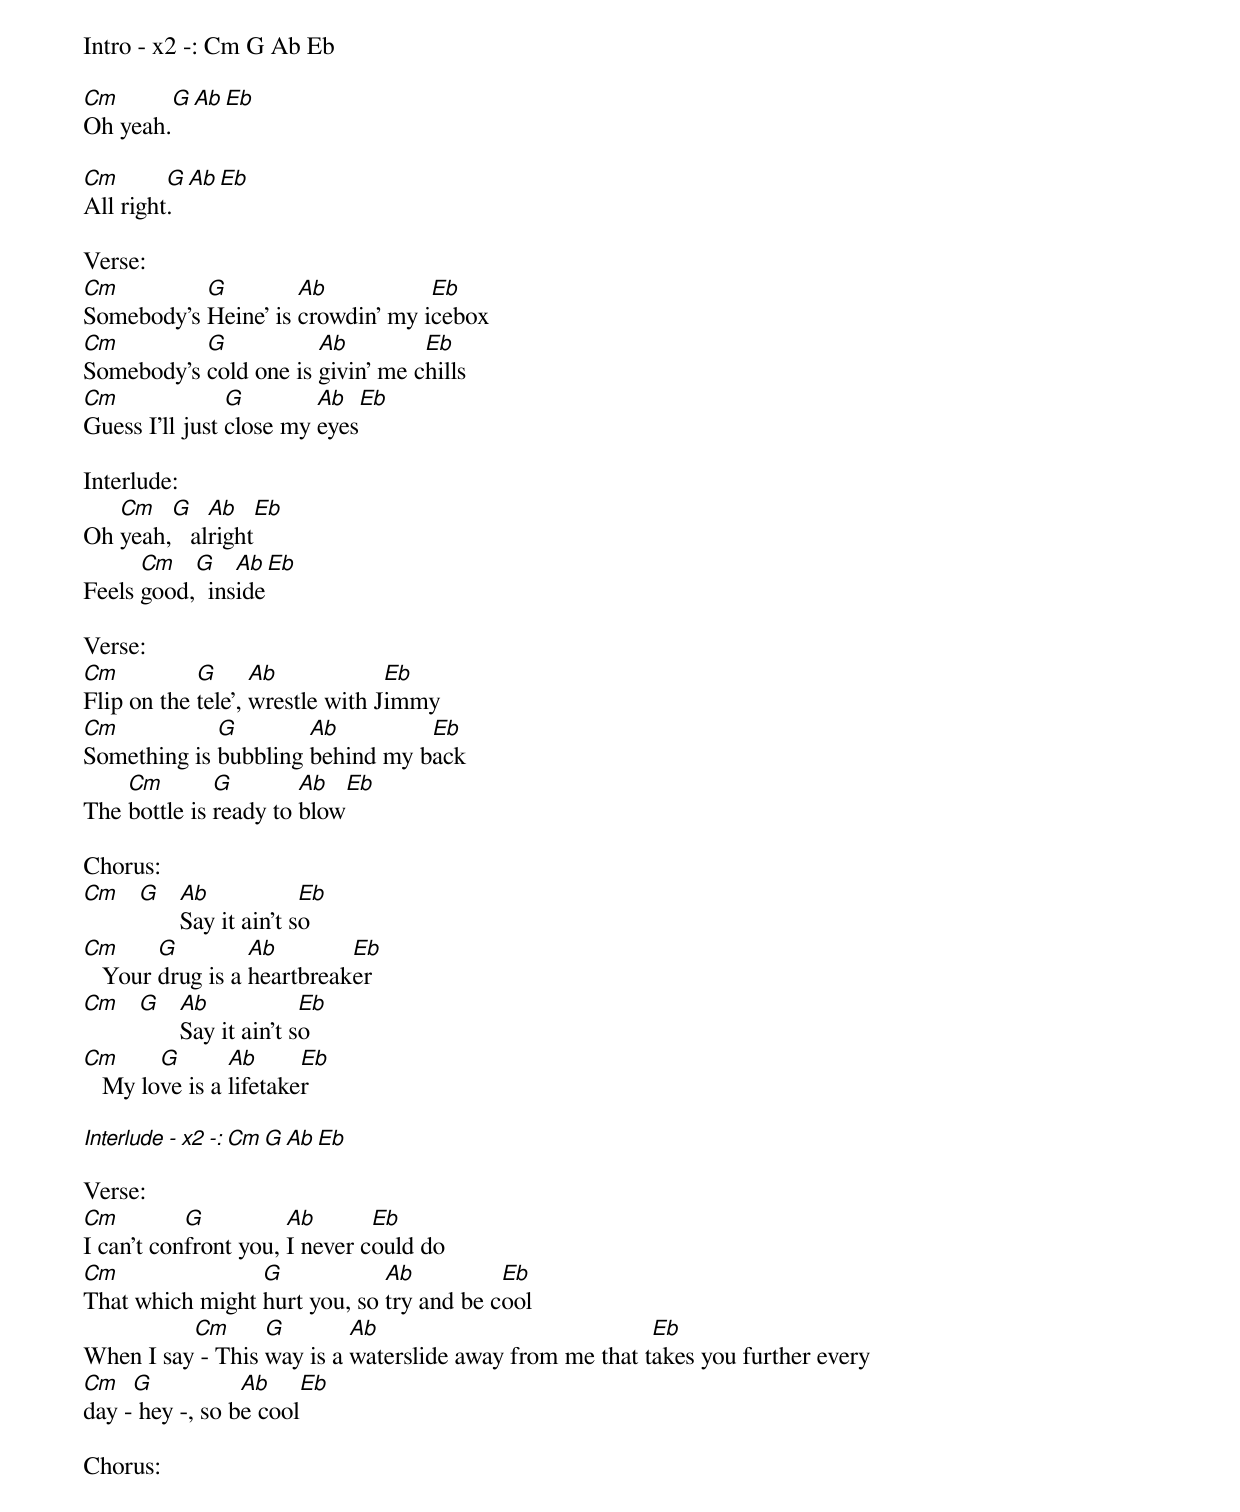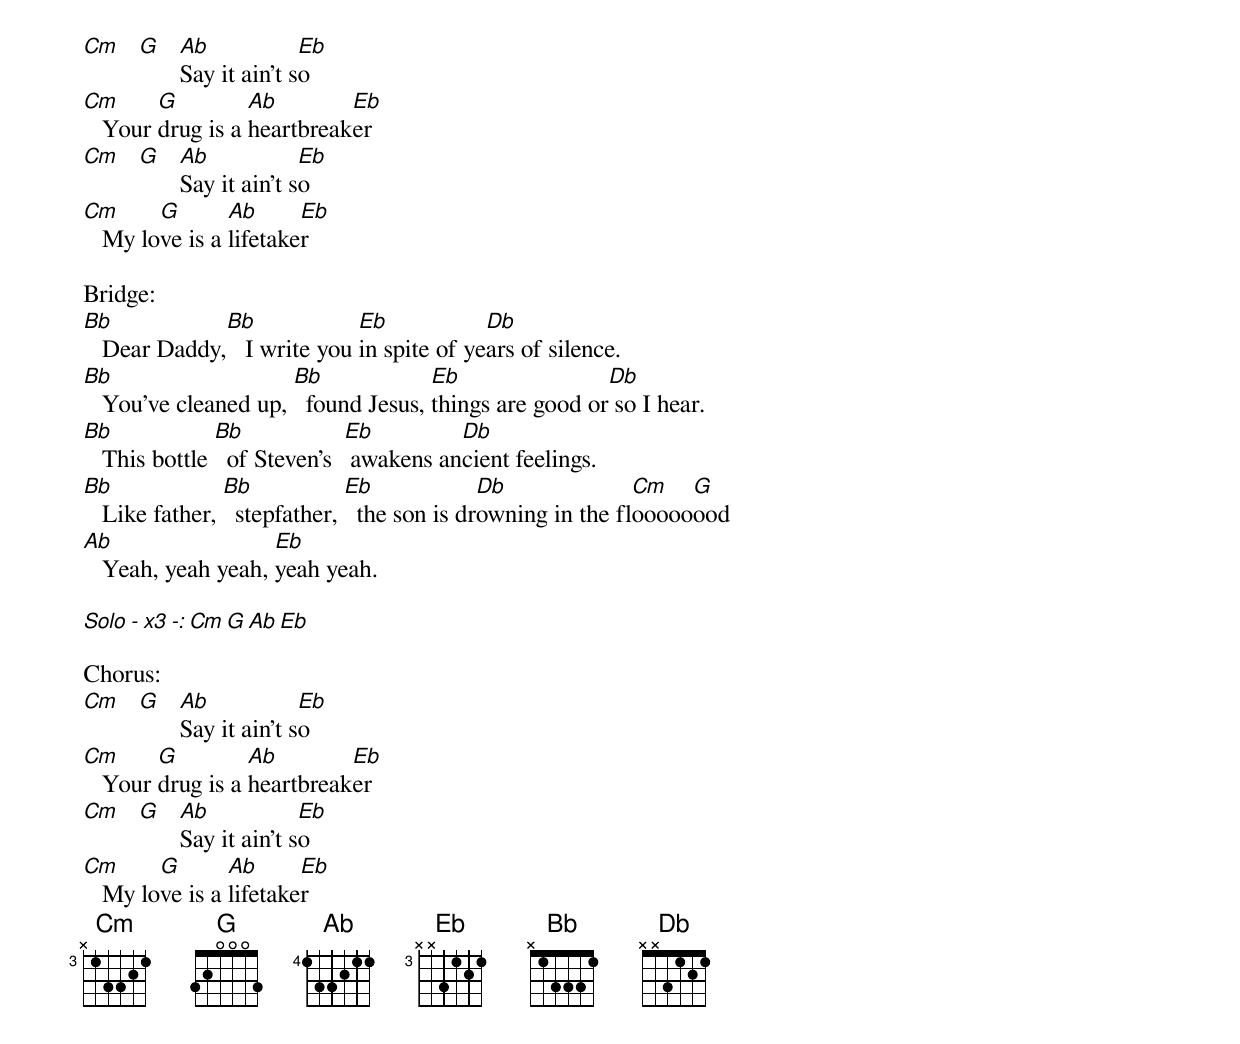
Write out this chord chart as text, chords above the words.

Intro - x2 -: Cm G Ab Eb

Cm       G Ab Eb
Oh yeah.

Cm       G Ab Eb
All right.

Verse:
Cm         G         Ab           Eb
Somebody's Heine' is crowdin' my icebox
Cm         G           Ab         Eb
Somebody's cold one is givin' me chills
Cm              G        Ab    Eb
Guess I'll just close my eyes

Interlude:
   Cm   G    Ab     Eb
Oh yeah,   alright
      Cm   G    Ab   Eb
Feels good,  inside

Verse:
Cm          G      Ab            Eb
Flip on the tele', wrestle with Jimmy
Cm           G        Ab         Eb
Something is bubbling behind my back
    Cm        G        Ab     Eb
The bottle is ready to blow

Chorus:
Cm G  Ab            Eb
      Say it ain't so
Cm      G         Ab        Eb
   Your drug is a heartbreaker
Cm G  Ab            Eb
      Say it ain't so
Cm      G       Ab      Eb
   My love is a lifetaker

Interlude - x2 -: Cm G Ab Eb

Verse:
Cm         G          Ab       Eb
I can't confront you, I never could do
Cm               G            Ab          Eb
That which might hurt you, so try and be cool
          Cm      G        Ab                            Eb
When I say - This way is a waterslide away from me that takes you further every
Cm   G           Ab     Eb
day - hey -, so be cool

Chorus:
Cm G  Ab            Eb
      Say it ain't so
Cm      G         Ab        Eb
   Your drug is a heartbreaker
Cm G  Ab            Eb
      Say it ain't so
Cm      G       Ab      Eb
   My love is a lifetaker

Bridge:
Bb            Bb             Eb            Db
   Dear Daddy,   I write you in spite of years of silence.
Bb                    Bb             Eb                Db
   You've cleaned up,   found Jesus, things are good or so I hear.
Bb             Bb             Eb         Db
   This bottle   of Steven's   awakens ancient feelings.
Bb              Bb            Eb             Db              Cm   G
   Like father,   stepfather,   the son is drowning in the floooooood
Ab                  Eb
   Yeah, yeah yeah, yeah yeah.

Solo - x3 -: Cm G Ab Eb

Chorus:
Cm G  Ab            Eb
      Say it ain't so
Cm      G         Ab        Eb
   Your drug is a heartbreaker
Cm G  Ab            Eb
      Say it ain't so
Cm      G       Ab      Eb
   My love is a lifetaker
